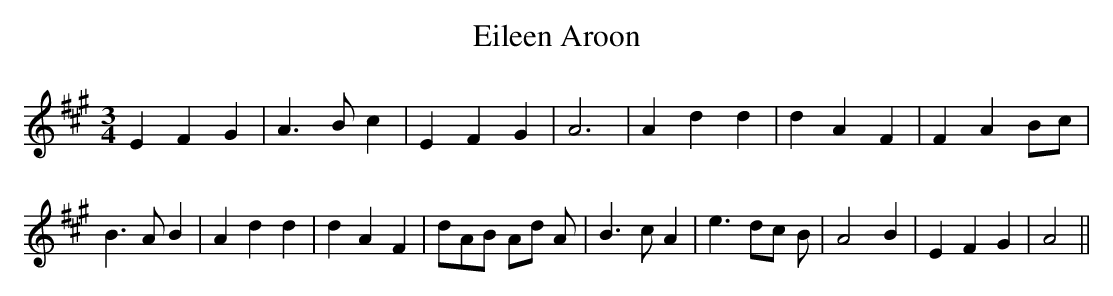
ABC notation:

X:1
T:Eileen Aroon
M:3/4
L:1/4
K:A
 E F G| A3/2 B/2 c| E F G| A3| A d d| d A F| F A B/2c/2| B3/2 A/2 B|\
 A d d| d A F| d/2A/2B/2 A/2d/2 A/2| B3/2 c/2 A| e3/2 d/2c/2 B/2| A2 B|\
 E F G| A2||
